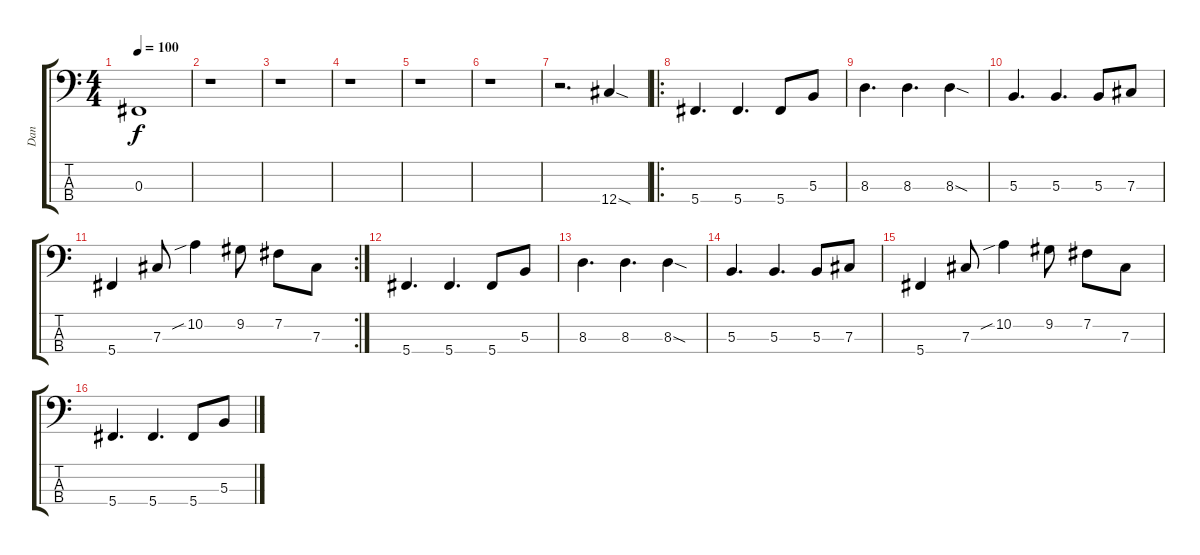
\track ("Dan" "Dan") {instrument electricbasspick}
\staff {score tabs}
\tuning (E2 B1 Gb1 Db1) {hide}
\ts (4 4)
\tempo 100
\clef f4
\ks c
0.3{t}.1{dy f} |
r.1 |
r.1 |
r.1 |
r.1 |
r.1 |
r.2{d} 12.4{sod}.4 |
\ro
5.4.4{d} 5.4.4{d} 5.4.8 5.3.8 |
8.3.4{d} 8.3.4{d} 8.3{sod}.4 |
5.3.4{d} 5.3.4{d} 5.3.8 7.3.8 |
\rc 2
5.4.4 7.3.8 10.2{sib}.4 9.2.8 7.2.8 7.3.8 |
5.4.4{d} 5.4.4{d} 5.4.8 5.3.8 |
8.3.4{d} 8.3.4{d} 8.3{sod}.4 |
5.3.4{d} 5.3.4{d} 5.3.8 7.3.8 |
5.4.4 7.3.8 10.2{sib}.4 9.2.8 7.2.8 7.3.8 |
5.4.4{d} 5.4.4{d} 5.4.8 5.3.8
